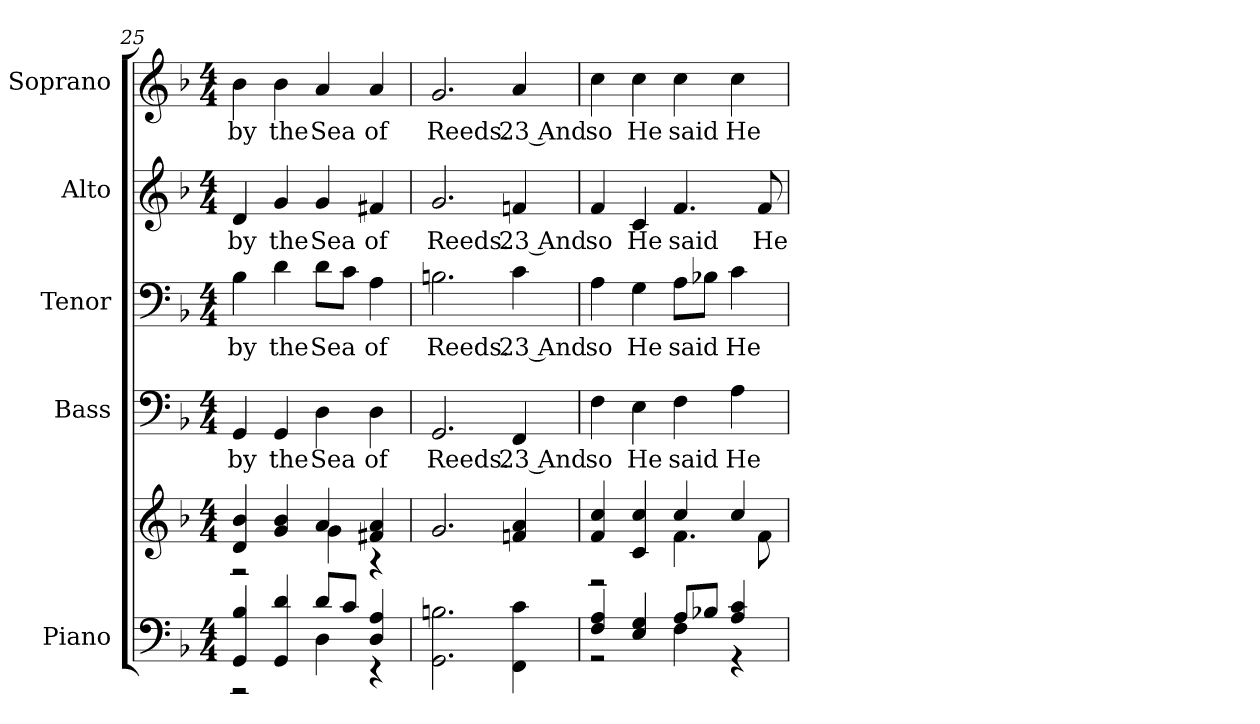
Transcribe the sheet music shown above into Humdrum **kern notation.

**kern	**kern	**kern	**text	**kern	**text	**kern	**text	**kern	**text
*part5	*part5	*part4	*part4	*part3	*part3	*part2	*part2	*part1	*part1
*staff6	*staff5	*staff4	*staff4	*staff3	*staff3	*staff2	*staff2	*staff1	*staff1
*I"Piano	*	*I"Bass	*	*I"Tenor	*	*I"Alto	*	*I"Soprano	*
*I'Pno.	*	*I'B.	*	*I'T.	*	*I'A.	*	*I'S.	*
*clefF4	*clefG2	*clefF4	*	*clefF4	*	*clefG2	*	*clefG2	*
*k[b-]	*k[b-]	*k[b-]	*	*k[b-]	*	*k[b-]	*	*k[b-]	*
*F:	*F:	*F:	*	*F:	*	*F:	*	*F:	*
*M4/4	*M4/4	*M4/4	*	*M4/4	*	*M4/4	*	*M4/4	*
=25	=25	=25	=25	=25	=25	=25	=25	=25	=25
*^	*^	*	*	*	*	*	*	*	*
!	!	!	!	!	!LO:LY:b:color=#000000	!	!	!	!	!	!
!	!	!	!	!	!	!	!LO:LY:b:color=#000000	!	!	!	!
!	!	!	!	!	!	!	!	!	!LO:LY:b:color=#000000	!	!
!	!	!	!	!	!	!	!	!	!	!	!LO:LY:b:color=#000000
4GGi/ 4B-i	2r	4di/ 4b-i	2r	4GGi/	by	4B-i\	by	4di/	by	4b-i\	by
!	!	!	!	!	!LO:LY:b:color=#000000	!	!	!	!	!	!
!	!	!	!	!	!	!	!LO:LY:b:color=#000000	!	!	!	!
!	!	!	!	!	!	!	!	!	!LO:LY:b:color=#000000	!	!
!	!	!	!	!	!	!	!	!	!	!	!LO:LY:b:color=#000000
4GGi/ 4di	.	4gi/ 4b-i	.	4GGi/	the	4di\	the	4gi/	the	4b-i\	the
!	!	!	!	!	!LO:LY:b:color=#000000	!	!	!	!	!	!
!	!	!	!	!	!	!	!LO:LY:b:color=#000000	!	!	!	!
!	!	!	!	!	!	!	!	!	!LO:LY:b:color=#000000	!	!
!	!	!	!	!	!	!	!	!	!	!	!LO:LY:b:color=#000000
8di/L	4Di\	4ai/	4gi\	4Di\	Sea	8di\L	Sea	4gi/	Sea	4ai/	Sea
8ci/J	.	.	.	.	.	8ci\J	.	.	.	.	.
!	!	!	!	!	!LO:LY:b:color=#000000	!	!	!	!	!	!
!	!	!	!	!	!	!	!LO:LY:b:color=#000000	!	!	!	!
!	!	!	!	!	!	!	!	!	!LO:LY:b:color=#000000	!	!
!	!	!	!	!	!	!	!	!	!	!	!LO:LY:b:color=#000000
4Di/ 4Ai	4r	4f#Xi/ 4ai	4r	4Di\	of	4Ai\	of	4f#Xi/	of	4ai/	of
*v	*v	*	*	*	*	*	*	*	*	*	*
*	*v	*v	*	*	*	*	*	*	*	*
!!LO:PB:g=z
=26	=26	=26	=26	=26	=26	=26	=26	=26	=26
*^	*^	*	*	*	*	*	*	*	*
!	!	!	!	!	!LO:LY:b:color=#000000	!	!	!	!	!	!
*v	*v	*	*	*	*	*	*	*	*	*	*
*	*v	*v	*	*	*	*	*	*	*	*
*^	*^	*	*	*	*	*	*	*	*
!	!	!	!	!	!	!	!LO:LY:b:color=#000000	!	!	!	!
*v	*v	*	*	*	*	*	*	*	*	*	*
*	*v	*v	*	*	*	*	*	*	*	*
*^	*^	*	*	*	*	*	*	*	*
!	!	!	!	!	!	!	!	!	!LO:LY:b:color=#000000	!	!
*v	*v	*	*	*	*	*	*	*	*	*	*
*	*v	*v	*	*	*	*	*	*	*	*
*^	*^	*	*	*	*	*	*	*	*
!	!	!	!	!	!	!	!	!	!	!	!LO:LY:b:color=#000000
*v	*v	*	*	*	*	*	*	*	*	*	*
*	*v	*v	*	*	*	*	*	*	*	*
2.GGi\ 2.Bni	2.gi/	2.GGi/	Reeds.	2.Bni\	Reeds.	2.gi/	Reeds.	2.gi/	Reeds.
!	!	!	!LO:LY:b:color=#000000	!	!	!	!	!	!
!	!	!	!	!	!LO:LY:b:color=#000000	!	!	!	!
!	!	!	!	!	!	!	!LO:LY:b:color=#000000	!	!
!	!	!	!	!	!	!	!	!	!LO:LY:b:color=#000000
4FFi\ 4ci	4fni/ 4ai	4FFi/	23 And	4ci\	23 And	4fni/	23 And	4ai/	23 And
=27	=27	=27	=27	=27	=27	=27	=27	=27	=27
*^	*^	*	*	*	*	*	*	*	*
!	!	!	!	!	!LO:LY:b:color=#000000	!	!	!	!	!	!
!	!	!	!	!	!	!	!LO:LY:b:color=#000000	!	!	!	!
!	!	!	!	!	!	!	!	!	!LO:LY:b:color=#000000	!	!
!	!	!	!	!	!	!	!	!	!	!	!LO:LY:b:color=#000000
4Fi/ 4Ai	2r	4fi/ 4cci	2r	4Fi\	so	4Ai\	so	4fi/	so	4cci\	so
!	!	!	!	!	!LO:LY:b:color=#000000	!	!	!	!	!	!
!	!	!	!	!	!	!	!LO:LY:b:color=#000000	!	!	!	!
!	!	!	!	!	!	!	!	!	!LO:LY:b:color=#000000	!	!
!	!	!	!	!	!	!	!	!	!	!	!LO:LY:b:color=#000000
4Ei/ 4Gi	.	4ci/ 4cci	.	4Ei\	He	4Gi\	He	4ci/	He	4cci\	He
!	!	!	!	!	!LO:LY:b:color=#000000	!	!	!	!	!	!
!	!	!	!	!	!	!	!LO:LY:b:color=#000000	!	!	!	!
!	!	!	!	!	!	!	!	!	!LO:LY:b:color=#000000	!	!
!	!	!	!	!	!	!	!	!	!	!	!LO:LY:b:color=#000000
8Ai/L	4Fi\	4cci/	4.fi\	4Fi\	said	8Ai\L	said	4.fi/	said	4cci\	said
8B-Xi/J	.	.	.	.	.	8B-Xi\J	.	.	.	.	.
!	!	!	!	!	!LO:LY:b:color=#000000	!	!	!	!	!	!
!	!	!	!	!	!	!	!LO:LY:b:color=#000000	!	!	!	!
!	!	!	!	!	!	!	!	!	!	!	!LO:LY:b:color=#000000
4Ai/ 4ci	4r	4cci/	.	4Ai\	He	4ci\	He	.	.	4cci\	He
!	!	!	!	!	!	!	!	!	!LO:LY:b:color=#000000	!	!
.	.	.	8fi\	.	.	.	.	8fi/	He	.	.
*v	*v	*	*	*	*	*	*	*	*	*	*
*	*v	*v	*	*	*	*	*	*	*	*
=	=	=	=	=	=	=	=	=	=
*-	*-	*-	*-	*-	*-	*-	*-	*-	*-
